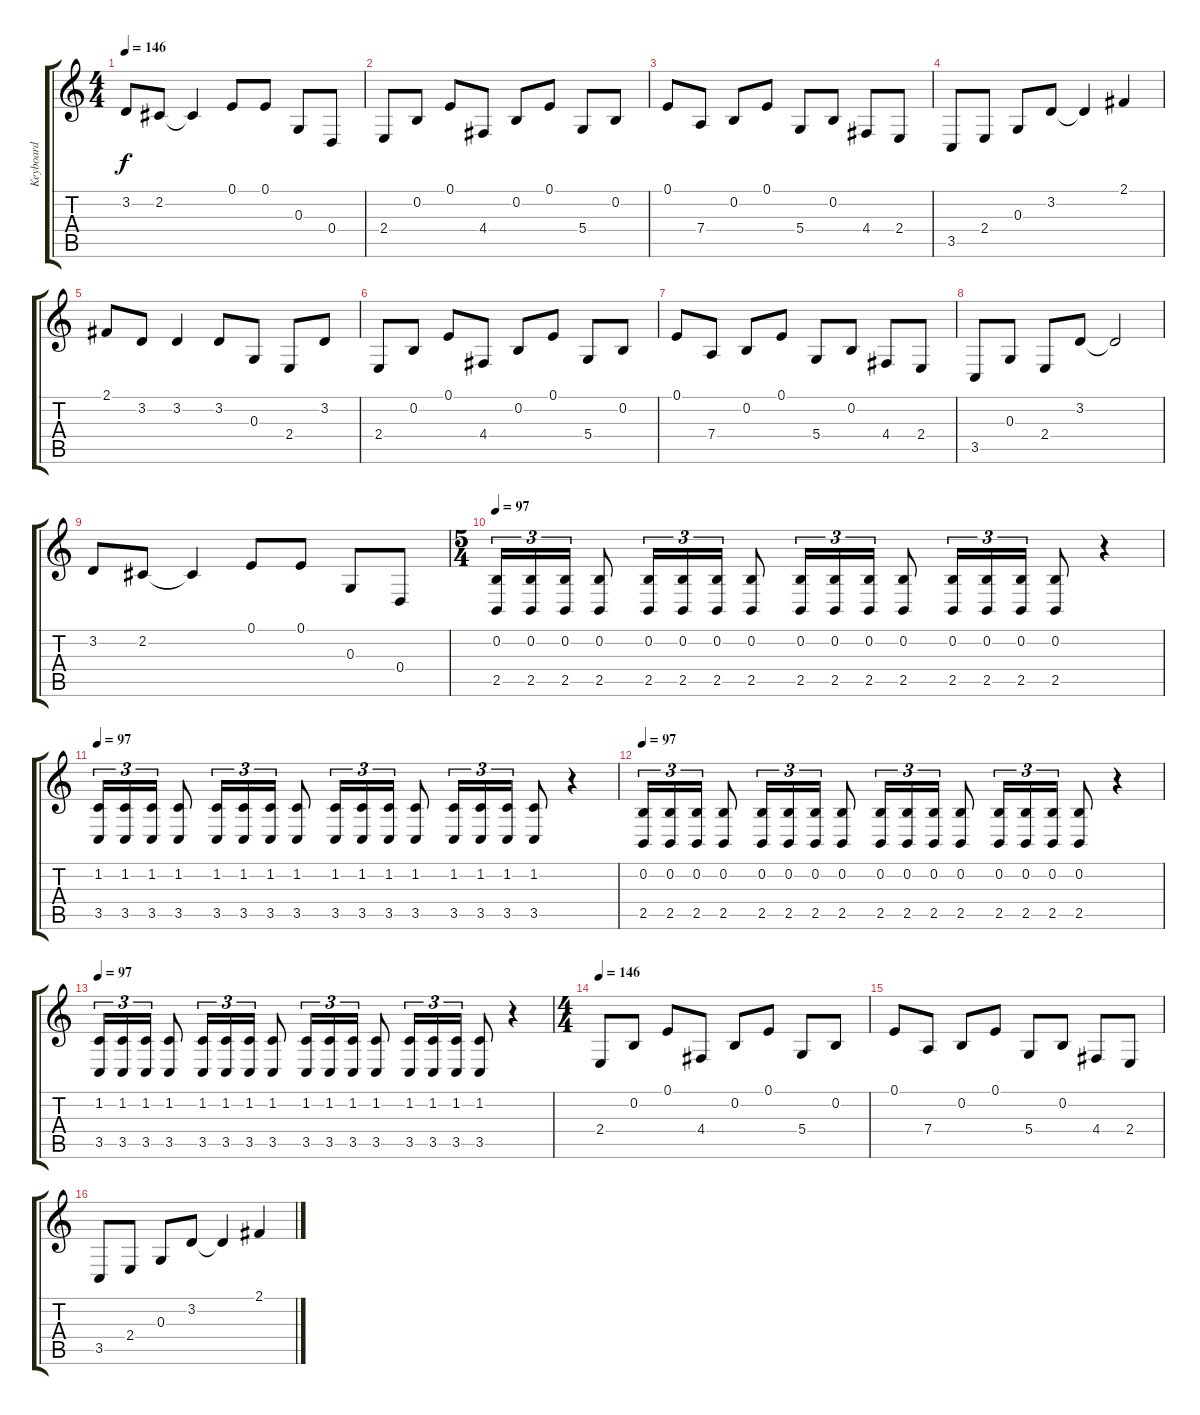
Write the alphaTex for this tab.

\track ("Keyboard" "Keyboard") {instrument rockorgan}
\staff {score tabs}
\tuning (E4 B3 G3 D3 A2 E2) {hide}
\ts (4 4)
\tempo 146
\clef g2
\ks c
3.2.8{dy f} 2.2.8 2.2{t}.4 0.1.8 0.1.8 0.3.8 0.4.8 |
2.4.8 0.2.8 0.1.8 4.4.8 0.2.8 0.1.8 5.4.8 0.2.8 |
0.1.8 7.4.8 0.2.8 0.1.8 5.4.8 0.2.8 4.4.8 2.4.8 |
3.5.8 2.4.8 0.3.8 3.2.8 3.2{t}.4 2.1.4 |
2.1.8 3.2.8 3.2.4 3.2.8 0.3.8 2.4.8 3.2.8 |
2.4.8 0.2.8 0.1.8 4.4.8 0.2.8 0.1.8 5.4.8 0.2.8 |
0.1.8 7.4.8 0.2.8 0.1.8 5.4.8 0.2.8 4.4.8 2.4.8 |
3.5.8 0.3.8 2.4.8 3.2.8 3.2{t}.2 |
3.2.8 2.2.8 2.2{t}.4 0.1.8 0.1.8 0.3.8 0.4.8 |
\ts (5 4)
\tempo 97
(0.2 2.5).16{tu (3 2)} (0.2 2.5).16{tu (3 2)} (0.2 2.5).16{tu (3 2)} (0.2 2.5).8 (0.2 2.5).16{tu (3 2)} (0.2 2.5).16{tu (3 2)} (0.2 2.5).16{tu (3 2)} (0.2 2.5).8 (0.2 2.5).16{tu (3 2)} (0.2 2.5).16{tu (3 2)} (0.2 2.5).16{tu (3 2)} (0.2 2.5).8 (0.2 2.5).16{tu (3 2)} (0.2 2.5).16{tu (3 2)} (0.2 2.5).16{tu (3 2)} (0.2 2.5).8 r.4 |
\tempo 97
(1.2 3.5).16{tu (3 2)} (1.2 3.5).16{tu (3 2)} (1.2 3.5).16{tu (3 2)} (1.2 3.5).8 (1.2 3.5).16{tu (3 2)} (1.2 3.5).16{tu (3 2)} (1.2 3.5).16{tu (3 2)} (1.2 3.5).8 (1.2 3.5).16{tu (3 2)} (1.2 3.5).16{tu (3 2)} (1.2 3.5).16{tu (3 2)} (1.2 3.5).8 (1.2 3.5).16{tu (3 2)} (1.2 3.5).16{tu (3 2)} (1.2 3.5).16{tu (3 2)} (1.2 3.5).8 r.4 |
\tempo 97
(0.2 2.5).16{tu (3 2)} (0.2 2.5).16{tu (3 2)} (0.2 2.5).16{tu (3 2)} (0.2 2.5).8 (0.2 2.5).16{tu (3 2)} (0.2 2.5).16{tu (3 2)} (0.2 2.5).16{tu (3 2)} (0.2 2.5).8 (0.2 2.5).16{tu (3 2)} (0.2 2.5).16{tu (3 2)} (0.2 2.5).16{tu (3 2)} (0.2 2.5).8 (0.2 2.5).16{tu (3 2)} (0.2 2.5).16{tu (3 2)} (0.2 2.5).16{tu (3 2)} (0.2 2.5).8 r.4 |
\tempo 97
(1.2 3.5).16{tu (3 2)} (1.2 3.5).16{tu (3 2)} (1.2 3.5).16{tu (3 2)} (1.2 3.5).8 (1.2 3.5).16{tu (3 2)} (1.2 3.5).16{tu (3 2)} (1.2 3.5).16{tu (3 2)} (1.2 3.5).8 (1.2 3.5).16{tu (3 2)} (1.2 3.5).16{tu (3 2)} (1.2 3.5).16{tu (3 2)} (1.2 3.5).8 (1.2 3.5).16{tu (3 2)} (1.2 3.5).16{tu (3 2)} (1.2 3.5).16{tu (3 2)} (1.2 3.5).8 r.4 |
\ts (4 4)
\tempo 146
2.4.8 0.2.8 0.1.8 4.4.8 0.2.8 0.1.8 5.4.8 0.2.8 |
0.1.8 7.4.8 0.2.8 0.1.8 5.4.8 0.2.8 4.4.8 2.4.8 |
3.5.8 2.4.8 0.3.8 3.2.8 3.2{t}.4 2.1.4
